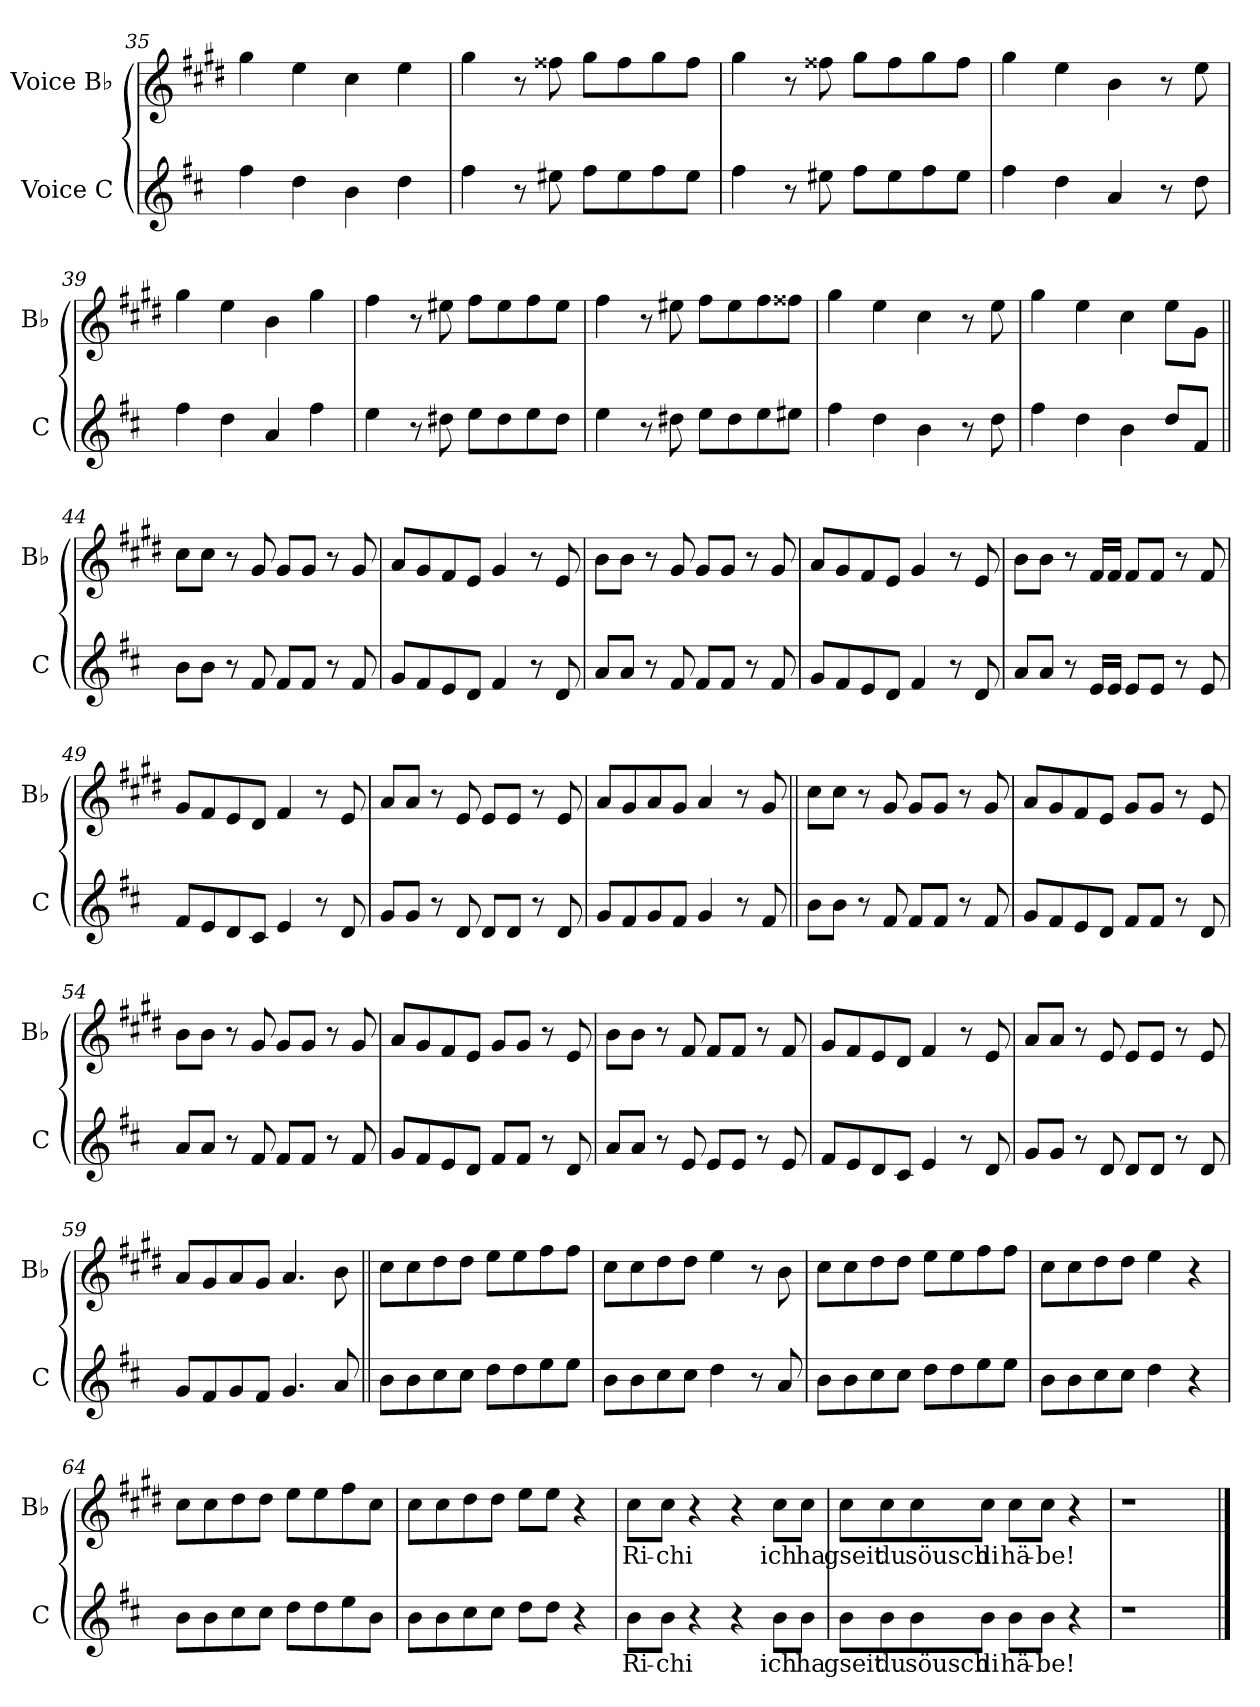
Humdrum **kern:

**kern	**text	**kern	**text
*part2	*part2	*part1	*part1
*staff2	*staff2	*staff1	*staff1
*I"Voice C	*	*I"Voice B♭	*
*I'C	*	*I'B♭	*
*clefG2	*	*clefG2	*
*	*	*ITrd1c2	*
*k[f#c#]	*	*k[f#c#]	*
=35	=35	=35	=35
4ff#\	.	4ff#\	.
4dd\	.	4dd\	.
4b\	.	4b\	.
4dd\	.	4dd\	.
=36	=36	=36	=36
4ff#\	.	4ff#\	.
8r	.	8r	.
8ee#X\	.	8ee#X\	.
8ff#\L	.	8ff#\L	.
8ee#\	.	8ee#\	.
8ff#\	.	8ff#\	.
8ee#\J	.	8ee#\J	.
=37	=37	=37	=37
4ff#\	.	4ff#\	.
8r	.	8r	.
8ee#X\	.	8ee#X\	.
8ff#\L	.	8ff#\L	.
8ee#\	.	8ee#\	.
8ff#\	.	8ff#\	.
8ee#\J	.	8ee#\J	.
=38	=38	=38	=38
4ff#\	.	4ff#\	.
4dd\	.	4dd\	.
4a/	.	4a\	.
8r	.	8r	.
8dd\	.	8dd\	.
=39	=39	=39	=39
4ff#\	.	4ff#\	.
4dd\	.	4dd\	.
4a/	.	4a\	.
4ff#\	.	4ff#\	.
=40	=40	=40	=40
4ee\	.	4ee\	.
8r	.	8r	.
8dd#X\	.	8dd#X\	.
8ee\L	.	8ee\L	.
8dd#\	.	8dd#\	.
8ee\	.	8ee\	.
8dd#\J	.	8dd#\J	.
=41	=41	=41	=41
4ee\	.	4ee\	.
8r	.	8r	.
8dd#X\	.	8dd#X\	.
8ee\L	.	8ee\L	.
8dd#\	.	8dd#\	.
8ee\	.	8ee\	.
8ee#X\J	.	8ee#X\J	.
=42	=42	=42	=42
4ff#\	.	4ff#\	.
4dd\	.	4dd\	.
4b\	.	4b\	.
8r	.	8r	.
8dd\	.	8dd\	.
=43	=43	=43	=43
4ff#\	.	4ff#\	.
4dd\	.	4dd\	.
4b\	.	4b\	.
8dd/L	.	8dd\L	.
8f#/J	.	8f#\J	.
=44||	=44||	=44||	=44||
8b\L	.	8b\L	.
8b\J	.	8b\J	.
8r	.	8r	.
8f#/	.	8f#/	.
8f#/L	.	8f#/L	.
8f#/J	.	8f#/J	.
8r	.	8r	.
8f#/	.	8f#/	.
=45	=45	=45	=45
8g/L	.	8g/L	.
8f#/	.	8f#/	.
8e/	.	8e/	.
8d/J	.	8d/J	.
4f#/	.	4f#/	.
8r	.	8r	.
8d/	.	8d/	.
=46	=46	=46	=46
8a/L	.	8a\L	.
8a/J	.	8a\J	.
8r	.	8r	.
8f#/	.	8f#/	.
8f#/L	.	8f#/L	.
8f#/J	.	8f#/J	.
8r	.	8r	.
8f#/	.	8f#/	.
=47	=47	=47	=47
8g/L	.	8g/L	.
8f#/	.	8f#/	.
8e/	.	8e/	.
8d/J	.	8d/J	.
4f#/	.	4f#/	.
8r	.	8r	.
8d/	.	8d/	.
=48	=48	=48	=48
8a/L	.	8a\L	.
8a/J	.	8a\J	.
8r	.	8r	.
16e/LL	.	16e/LL	.
16e/JJ	.	16e/JJ	.
8e/L	.	8e/L	.
8e/J	.	8e/J	.
8r	.	8r	.
8e/	.	8e/	.
=49	=49	=49	=49
8f#/L	.	8f#/L	.
8e/	.	8e/	.
8d/	.	8d/	.
8c#/J	.	8c#/J	.
4e/	.	4e/	.
8r	.	8r	.
8d/	.	8d/	.
=50	=50	=50	=50
8g/L	.	8g/L	.
8g/J	.	8g/J	.
8r	.	8r	.
8d/	.	8d/	.
8d/L	.	8d/L	.
8d/J	.	8d/J	.
8r	.	8r	.
8d/	.	8d/	.
=51	=51	=51	=51
8g/L	.	8g/L	.
8f#/	.	8f#/	.
8g/	.	8g/	.
8f#/J	.	8f#/J	.
4g/	.	4g/	.
8r	.	8r	.
8f#/	.	8f#/	.
=52||	=52||	=52||	=52||
8b\L	.	8b\L	.
8b\J	.	8b\J	.
8r	.	8r	.
8f#/	.	8f#/	.
8f#/L	.	8f#/L	.
8f#/J	.	8f#/J	.
8r	.	8r	.
8f#/	.	8f#/	.
=53	=53	=53	=53
8g/L	.	8g/L	.
8f#/	.	8f#/	.
8e/	.	8e/	.
8d/J	.	8d/J	.
8f#/L	.	8f#/L	.
8f#/J	.	8f#/J	.
8r	.	8r	.
8d/	.	8d/	.
=54	=54	=54	=54
8a/L	.	8a\L	.
8a/J	.	8a\J	.
8r	.	8r	.
8f#/	.	8f#/	.
8f#/L	.	8f#/L	.
8f#/J	.	8f#/J	.
8r	.	8r	.
8f#/	.	8f#/	.
=55	=55	=55	=55
8g/L	.	8g/L	.
8f#/	.	8f#/	.
8e/	.	8e/	.
8d/J	.	8d/J	.
8f#/L	.	8f#/L	.
8f#/J	.	8f#/J	.
8r	.	8r	.
8d/	.	8d/	.
=56	=56	=56	=56
8a/L	.	8a\L	.
8a/J	.	8a\J	.
8r	.	8r	.
8e/	.	8e/	.
8e/L	.	8e/L	.
8e/J	.	8e/J	.
8r	.	8r	.
8e/	.	8e/	.
=57	=57	=57	=57
8f#/L	.	8f#/L	.
8e/	.	8e/	.
8d/	.	8d/	.
8c#/J	.	8c#/J	.
4e/	.	4e/	.
8r	.	8r	.
8d/	.	8d/	.
=58	=58	=58	=58
8g/L	.	8g/L	.
8g/J	.	8g/J	.
8r	.	8r	.
8d/	.	8d/	.
8d/L	.	8d/L	.
8d/J	.	8d/J	.
8r	.	8r	.
8d/	.	8d/	.
=59	=59	=59	=59
8g/L	.	8g/L	.
8f#/	.	8f#/	.
8g/	.	8g/	.
8f#/J	.	8f#/J	.
4.g/	.	4.g/	.
8a/	.	8a\	.
=60||	=60||	=60||	=60||
8b\L	.	8b\L	.
8b\	.	8b\	.
8cc#\	.	8cc#\	.
8cc#\J	.	8cc#\J	.
8dd\L	.	8dd\L	.
8dd\	.	8dd\	.
8ee\	.	8ee\	.
8ee\J	.	8ee\J	.
=61	=61	=61	=61
8b\L	.	8b\L	.
8b\	.	8b\	.
8cc#\	.	8cc#\	.
8cc#\J	.	8cc#\J	.
4dd\	.	4dd\	.
8r	.	8r	.
8a/	.	8a\	.
=62	=62	=62	=62
8b\L	.	8b\L	.
8b\	.	8b\	.
8cc#\	.	8cc#\	.
8cc#\J	.	8cc#\J	.
8dd\L	.	8dd\L	.
8dd\	.	8dd\	.
8ee\	.	8ee\	.
8ee\J	.	8ee\J	.
=63	=63	=63	=63
8b\L	.	8b\L	.
8b\	.	8b\	.
8cc#\	.	8cc#\	.
8cc#\J	.	8cc#\J	.
4dd\	.	4dd\	.
4r	.	4r	.
=64	=64	=64	=64
8b\L	.	8b\L	.
8b\	.	8b\	.
8cc#\	.	8cc#\	.
8cc#\J	.	8cc#\J	.
8dd\L	.	8dd\L	.
8dd\	.	8dd\	.
8ee\	.	8ee\	.
8b\J	.	8b\J	.
=65	=65	=65	=65
8b\L	.	8b\L	.
8b\	.	8b\	.
8cc#\	.	8cc#\	.
8cc#\J	.	8cc#\J	.
8dd\L	.	8dd\L	.
8dd\J	.	8dd\J	.
4r	.	4r	.
=66	=66	=66	=66
!	!LO:LY:b	!	!LO:LY:b
8b\L	Ri-	8b\L	Ri-
!	!LO:LY:b	!	!LO:LY:b
8b\J	-chi	8b\J	-chi
4r	.	4r	.
4r	.	4r	.
!	!LO:LY:b	!	!LO:LY:b
8b\L	ich	8b\L	ich
!	!LO:LY:b	!	!LO:LY:b
8b\J	ha	8b\J	ha
=67	=67	=67	=67
!	!LO:LY:b	!	!LO:LY:b
8b\L	gseit	8b\L	gseit
!	!LO:LY:b	!	!LO:LY:b
8b\	du	8b\	du
!	!LO:LY:b	!	!LO:LY:b
8b\	söusch	8b\	söusch
!	!LO:LY:b	!	!LO:LY:b
8b\J	di	8b\J	di
!	!LO:LY:b	!	!LO:LY:b
8b\L	hä-	8b\L	hä-
!	!LO:LY:b	!	!LO:LY:b
8b\J	-be!	8b\J	-be!
4r	.	4r	.
=68	=68	=68	=68
1r	.	1r	.
==	==	==	==
*-	*-	*-	*-
